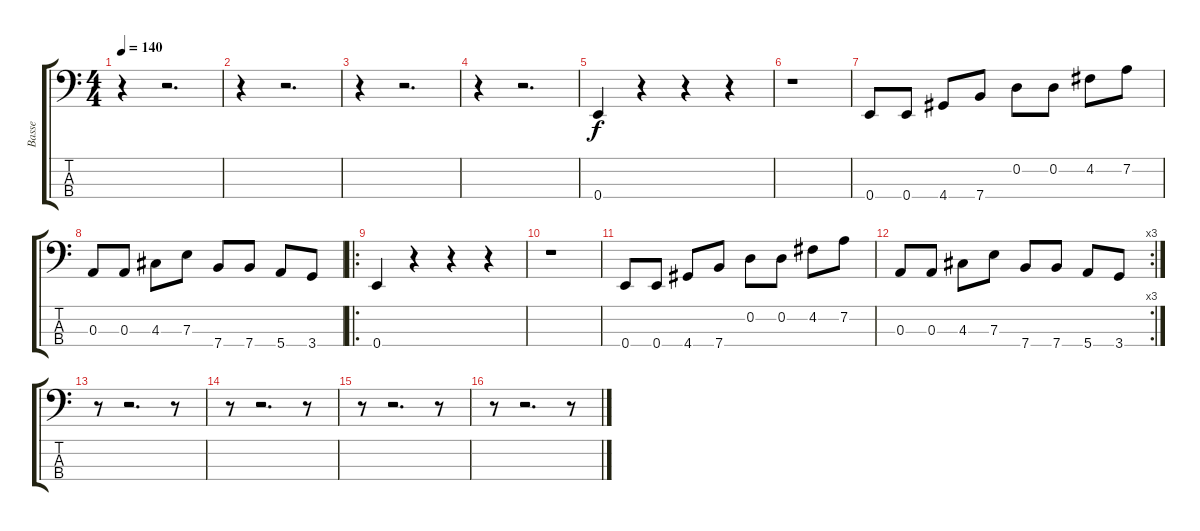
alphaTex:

\track ("Basse" "Basse") {instrument acousticguitarnylon}
\staff {score tabs}
\tuning (G2 D2 A1 E1) {hide}
\ts (4 4)
\tempo 140
\clef f4
\ks c
r.4{dy f} r.2{d} |
r.4 r.2{d} |
r.4 r.2{d} |
r.4 r.2{d} |
0.4.4 r.4 r.4 r.4 |
r.1 |
0.4.8 0.4.8 4.4.8 7.4.8 0.2.8 0.2.8 4.2.8 7.2.8 |
0.3.8 0.3.8 4.3.8 7.3.8 7.4.8 7.4.8 5.4.8 3.4.8 |
\ro
0.4.4 r.4 r.4 r.4 |
r.1 |
0.4.8 0.4.8 4.4.8 7.4.8 0.2.8 0.2.8 4.2.8 7.2.8 |
\rc 3
0.3.8 0.3.8 4.3.8 7.3.8 7.4.8 7.4.8 5.4.8 3.4.8 |
r.8 r.2{d} r.8 |
r.8 r.2{d} r.8 |
r.8 r.2{d} r.8 |
r.8 r.2{d} r.8
